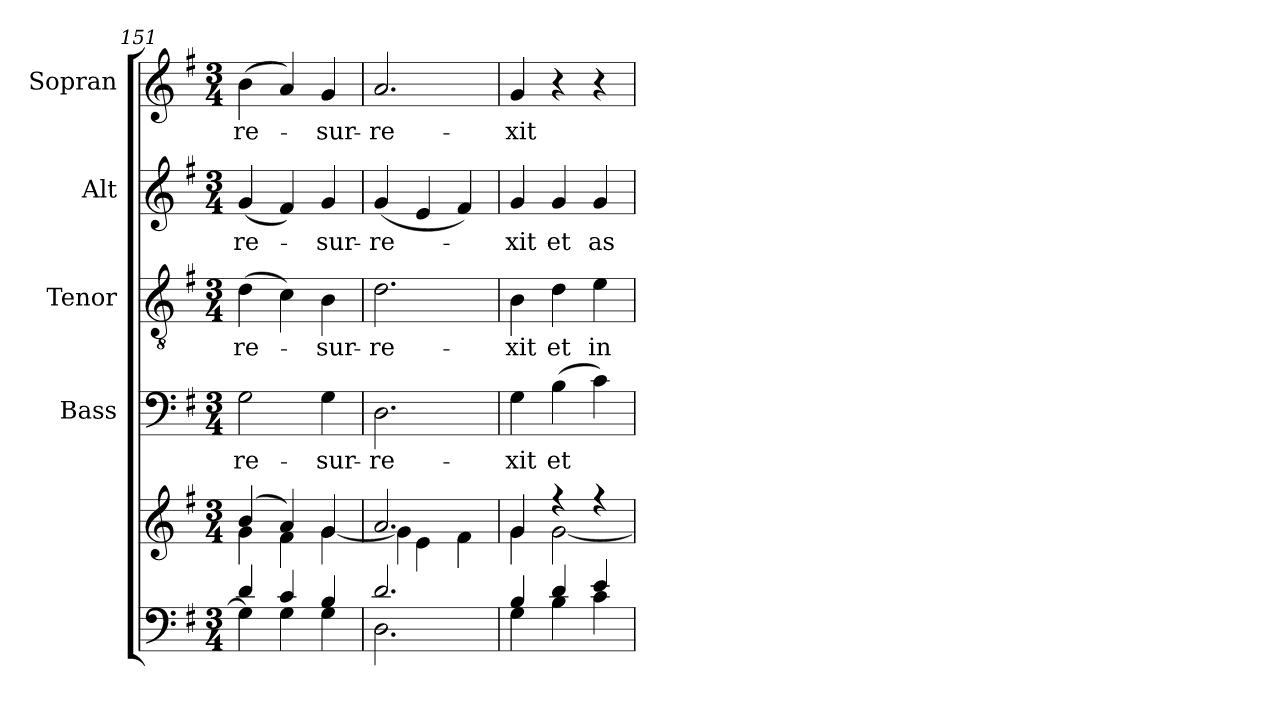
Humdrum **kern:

**kern	**kern	**kern	**text	**kern	**text	**kern	**text	**kern	**text
*part5	*part5	*part4	*part4	*part3	*part3	*part2	*part2	*part1	*part1
*staff6	*staff5	*staff4	*staff4	*staff3	*staff3	*staff2	*staff2	*staff1	*staff1
*	*	*I"Bass	*	*I"Tenor	*	*I"Alt	*	*I"Sopran	*
*	*	*I'B.	*	*I'T.	*	*I'A.	*	*I'S.	*
*clefF4	*clefG2	*clefF4	*	*clefGv2	*	*clefG2	*	*clefG2	*
*k[f#]	*k[f#]	*k[f#]	*	*k[f#]	*	*k[f#]	*	*k[f#]	*
*G:	*G:	*G:	*	*G:	*	*G:	*	*G:	*
*M3/4	*M3/4	*M3/4	*	*M3/4	*	*M3/4	*	*M3/4	*
=151	=151	=151	=151	=151	=151	=151	=151	=151	=151
*^	*^	*	*	*	*	*	*	*	*
!	!	!	!	!	!LO:LY:b	!	!LO:LY:b	!	!LO:LY:b	!	!LO:LY:b
4d/	4G\]	(4b/	4g\	2G\	re-	(>4d\	re-	(<4g/	re-	(>4b\	re-
4c/	4G\	4a/)	4f#\	.	.	4c\)	.	4f#/)	.	4a/)	.
!	!	!	!	!	!LO:LY:b	!	!LO:LY:b	!	!LO:LY:b	!	!LO:LY:b
4B/	4G\	4g/	[<4g\	4G\	-sur-	4B\	-sur-	4g/	-sur-	4g/	-sur-
!!LO:PB:g=z
=152	=152	=152	=152	=152	=152	=152	=152	=152	=152	=152	=152
!	!	!	!	!	!LO:LY:b	!	!LO:LY:b	!	!LO:LY:b	!	!LO:LY:b
2.d/	2.D\	2.a/	4g\]	2.D\	-re-	2.d\	-re-	(<4g/	-re-	2.a/	-re-
.	.	.	4e\	.	.	.	.	4e/	.	.	.
.	.	.	4f#\	.	.	.	.	4f#/)	.	.	.
=153	=153	=153	=153	=153	=153	=153	=153	=153	=153	=153	=153
!	!	!	!	!	!LO:LY:b	!	!LO:LY:b	!	!LO:LY:b	!	!LO:LY:b
4B/	4G\	4g/	4g\	4G\	-xit	4B\	-xit	4g/	-xit	4g/	-xit
!	!	!	!	!	!LO:LY:b	!	!LO:LY:b	!	!LO:LY:b	!	!
4d/	4B\	4ree	[<2g\	(>4B\	et	4d\	et	4g/	et	4r	.
!	!	!	!	!	!	!	!LO:LY:b	!	!LO:LY:b	!	!
4e/	4c\	4ree	.	4c\)	.	4e\	in	4g/	as-	4r	.
*v	*v	*	*	*	*	*	*	*	*	*	*
*	*v	*v	*	*	*	*	*	*	*	*
=	=	=	=	=	=	=	=	=	=
*-	*-	*-	*-	*-	*-	*-	*-	*-	*-
